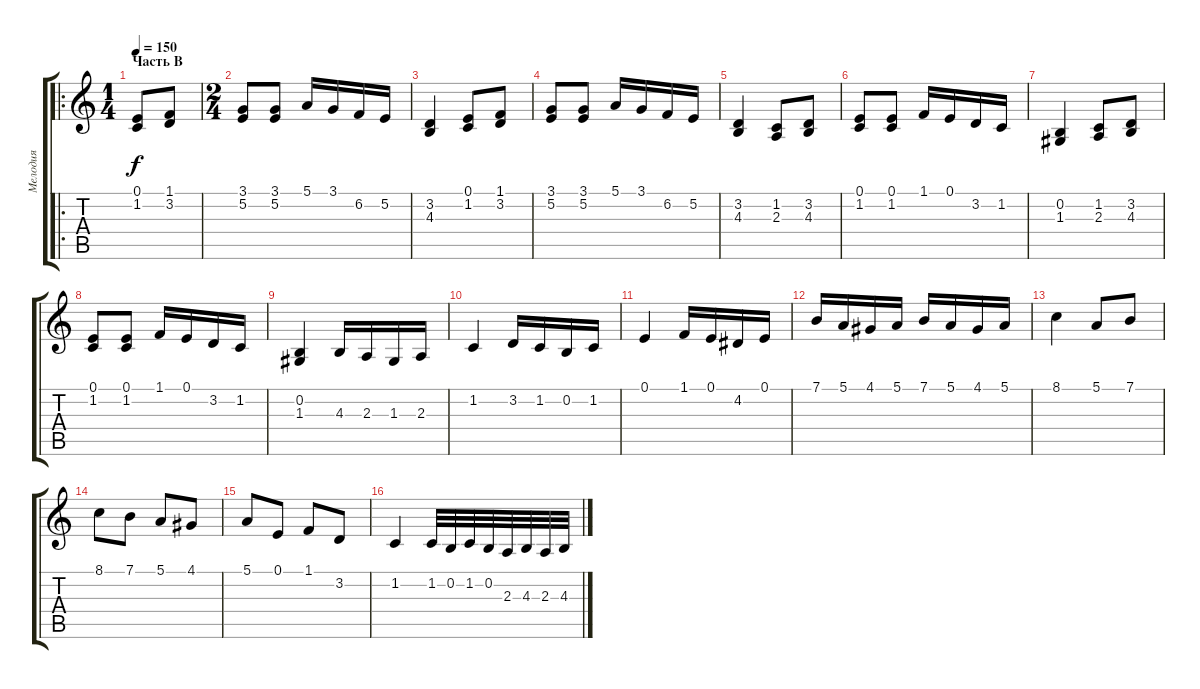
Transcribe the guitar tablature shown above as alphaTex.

\track ("Мелодия" "Мелодия") {instrument churchorgan}
\staff {score tabs}
\tuning (E4 B3 G3 D3 A2 E2) {hide}
\ro
\ts (1 4)
\section ("" "Часть В")
\tempo 150
\clef g2
\ks aminor
(0.1 1.2).8{dy f} (1.1 3.2).8 |
\ts (2 4)
(3.1 5.2).8 (3.1 5.2).8 5.1.16 3.1.16 6.2.16 5.2.16 |
(3.2 4.3).4 (0.1 1.2).8 (1.1 3.2).8 |
(3.1 5.2).8 (3.1 5.2).8 5.1.16 3.1.16 6.2.16 5.2.16 |
(3.2 4.3).4 (1.2 2.3).8 (3.2 4.3).8 |
(0.1 1.2).8 (0.1 1.2).8 1.1.16 0.1.16 3.2.16 1.2.16 |
(0.2 1.3).4 (1.2 2.3).8 (3.2 4.3).8 |
(0.1 1.2).8 (0.1 1.2).8 1.1.16 0.1.16 3.2.16 1.2.16 |
(0.2 1.3).4 4.3.16 2.3.16 1.3.16 2.3.16 |
1.2.4 3.2.16 1.2.16 0.2.16 1.2.16 |
0.1.4 1.1.16 0.1.16 4.2.16 0.1.16 |
7.1.16 5.1.16 4.1.16 5.1.16 7.1.16 5.1.16 4.1.16 5.1.16 |
8.1.4 5.1.8 7.1.8 |
8.1.8 7.1.8 5.1.8 4.1.8 |
5.1.8 0.1.8 1.1.8 3.2.8 |
1.2.4 1.2.32 0.2.32 1.2.32 0.2.32 2.3.32 4.3.32 2.3.32 4.3.32
